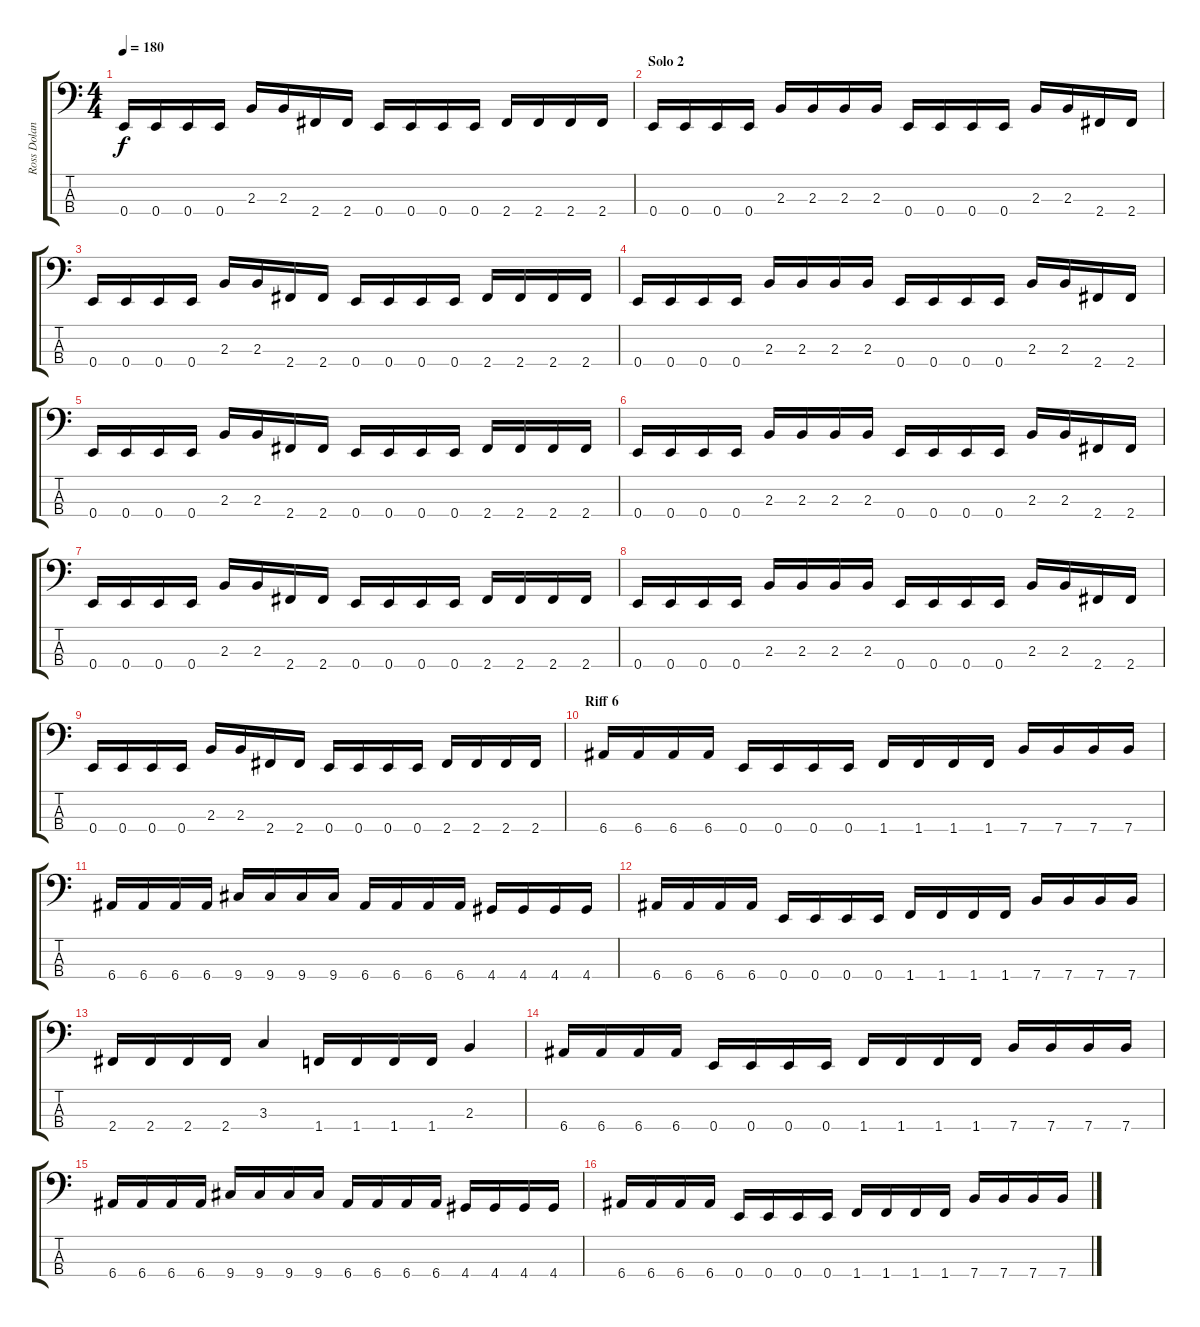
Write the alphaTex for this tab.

\track ("Ross Dolan" "Ross Dolan") {instrument electricbasspick}
\staff {score tabs}
\tuning (G2 D2 A1 E1) {hide}
\ts (4 4)
\tempo 180
\clef f4
\ks c
0.4.16{dy f} 0.4.16 0.4.16 0.4.16 2.3.16 2.3.16 2.4.16 2.4.16 0.4.16 0.4.16 0.4.16 0.4.16 2.4.16 2.4.16 2.4.16 2.4.16 |
\section ("" "Solo 2")
0.4.16 0.4.16 0.4.16 0.4.16 2.3.16 2.3.16 2.3.16 2.3.16 0.4.16 0.4.16 0.4.16 0.4.16 2.3.16 2.3.16 2.4.16 2.4.16 |
0.4.16 0.4.16 0.4.16 0.4.16 2.3.16 2.3.16 2.4.16 2.4.16 0.4.16 0.4.16 0.4.16 0.4.16 2.4.16 2.4.16 2.4.16 2.4.16 |
0.4.16 0.4.16 0.4.16 0.4.16 2.3.16 2.3.16 2.3.16 2.3.16 0.4.16 0.4.16 0.4.16 0.4.16 2.3.16 2.3.16 2.4.16 2.4.16 |
0.4.16 0.4.16 0.4.16 0.4.16 2.3.16 2.3.16 2.4.16 2.4.16 0.4.16 0.4.16 0.4.16 0.4.16 2.4.16 2.4.16 2.4.16 2.4.16 |
0.4.16 0.4.16 0.4.16 0.4.16 2.3.16 2.3.16 2.3.16 2.3.16 0.4.16 0.4.16 0.4.16 0.4.16 2.3.16 2.3.16 2.4.16 2.4.16 |
0.4.16 0.4.16 0.4.16 0.4.16 2.3.16 2.3.16 2.4.16 2.4.16 0.4.16 0.4.16 0.4.16 0.4.16 2.4.16 2.4.16 2.4.16 2.4.16 |
0.4.16 0.4.16 0.4.16 0.4.16 2.3.16 2.3.16 2.3.16 2.3.16 0.4.16 0.4.16 0.4.16 0.4.16 2.3.16 2.3.16 2.4.16 2.4.16 |
0.4.16 0.4.16 0.4.16 0.4.16 2.3.16 2.3.16 2.4.16 2.4.16 0.4.16 0.4.16 0.4.16 0.4.16 2.4.16 2.4.16 2.4.16 2.4.16 |
\section ("" "Riff 6")
6.4.16 6.4.16 6.4.16 6.4.16 0.4.16 0.4.16 0.4.16 0.4.16 1.4.16 1.4.16 1.4.16 1.4.16 7.4.16 7.4.16 7.4.16 7.4.16 |
6.4.16 6.4.16 6.4.16 6.4.16 9.4.16 9.4.16 9.4.16 9.4.16 6.4.16 6.4.16 6.4.16 6.4.16 4.4.16 4.4.16 4.4.16 4.4.16 |
6.4.16 6.4.16 6.4.16 6.4.16 0.4.16 0.4.16 0.4.16 0.4.16 1.4.16 1.4.16 1.4.16 1.4.16 7.4.16 7.4.16 7.4.16 7.4.16 |
2.4.16 2.4.16 2.4.16 2.4.16 3.3.4 1.4.16 1.4.16 1.4.16 1.4.16 2.3.4 |
6.4.16 6.4.16 6.4.16 6.4.16 0.4.16 0.4.16 0.4.16 0.4.16 1.4.16 1.4.16 1.4.16 1.4.16 7.4.16 7.4.16 7.4.16 7.4.16 |
6.4.16 6.4.16 6.4.16 6.4.16 9.4.16 9.4.16 9.4.16 9.4.16 6.4.16 6.4.16 6.4.16 6.4.16 4.4.16 4.4.16 4.4.16 4.4.16 |
6.4.16 6.4.16 6.4.16 6.4.16 0.4.16 0.4.16 0.4.16 0.4.16 1.4.16 1.4.16 1.4.16 1.4.16 7.4.16 7.4.16 7.4.16 7.4.16
